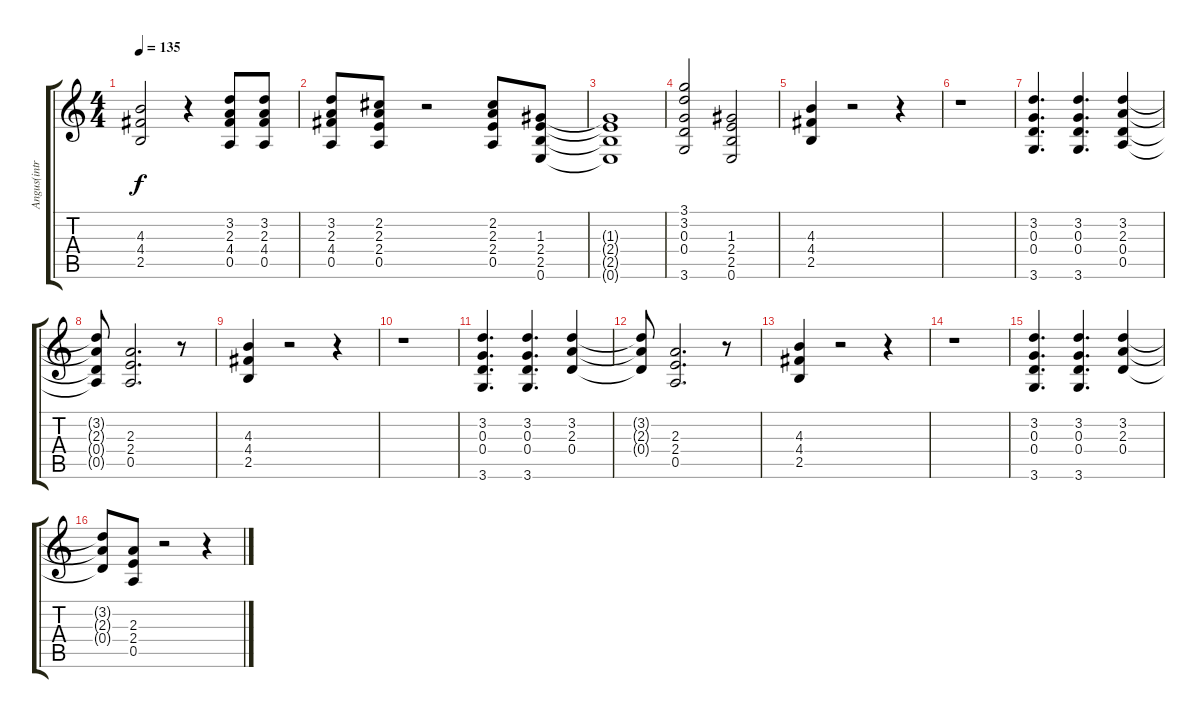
\track ("Angus(intro)/Malcolm" "Angus(intr") {instrument distortionguitar}
\staff {score tabs}
\tuning (E4 B3 G3 D3 A2 E2) {hide}
\ts (4 4)
\tempo 135
\clef g2
\ks c
(4.3 4.4 2.5).2{dy f} r.4 (3.2 2.3 4.4 0.5).8 (3.2 2.3 4.4 0.5).8 |
(3.2 2.3 4.4 0.5).8 (2.2 2.3 2.4 0.5).8 r.2 (2.2 2.3 2.4 0.5).8 (1.3 2.4 2.5 0.6).8 |
(1.3{t} 2.4{t} 2.5{t} 0.6{t}).1 |
(3.1 3.2 0.3 0.4 3.6).2 (1.3 2.4 2.5 0.6).2 |
(4.3 4.4 2.5).4 r.2 r.4 |
r.1 |
(3.2 0.3 0.4 3.6).4{d} (3.2 0.3 0.4 3.6).4{d} (3.2 2.3 0.4 0.5).4 |
(3.2{t} 2.3{t} 0.4{t} 0.5{t}).8 (2.3 2.4 0.5).2{d} r.8 |
(4.3 4.4 2.5).4 r.2 r.4 |
r.1 |
(3.2 0.3 0.4 3.6).4{d} (3.2 0.3 0.4 3.6).4{d} (3.2 2.3 0.4).4 |
(3.2{t} 2.3{t} 0.4{t}).8 (2.3 2.4 0.5).2{d} r.8 |
(4.3 4.4 2.5).4 r.2 r.4 |
r.1 |
(3.2 0.3 0.4 3.6).4{d} (3.2 0.3 0.4 3.6).4{d} (3.2 2.3 0.4).4 |
(3.2{t} 2.3{t} 0.4{t}).8 (2.3 2.4 0.5).8 r.2 r.4
